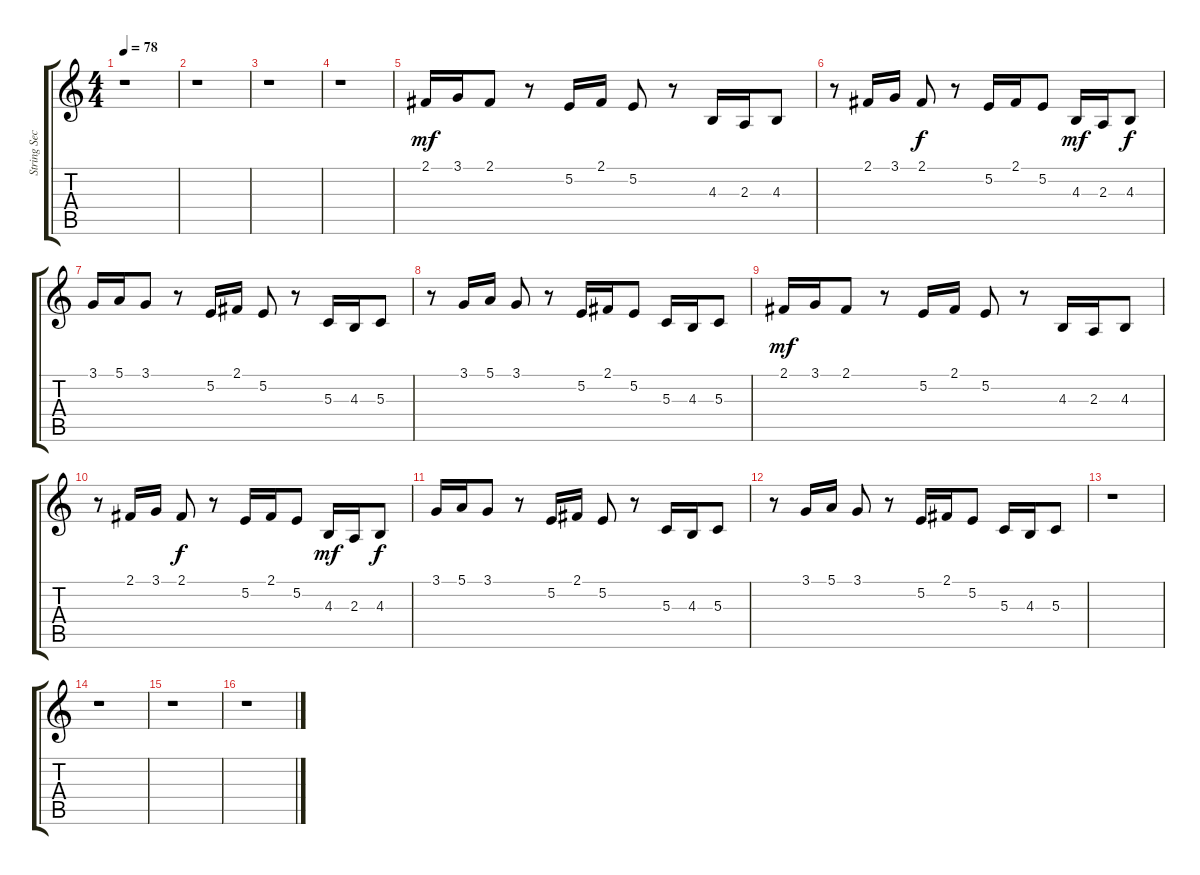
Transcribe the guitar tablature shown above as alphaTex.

\track ("String Section" "String Sec") {instrument stringensemble2}
\staff {score tabs}
\tuning (E4 B3 G3 E3 B2 E2) {hide}
\ts (4 4)
\tempo 78
\clef g2
\ks c
r.1{dy mf} |
r.1 |
r.1 |
r.1 |
2.1.16 3.1.16 2.1.8 r.8 5.2.16 2.1.16 5.2.8 r.8 4.3.16 2.3.16 4.3.8 |
r.8 2.1.16 3.1.16 2.1.8{dy f} r.8 5.2.16 2.1.16 5.2.8 4.3.16{dy mf} 2.3.16 4.3.8{dy f} |
3.1.16 5.1.16 3.1.8 r.8 5.2.16 2.1.16 5.2.8 r.8 5.3.16 4.3.16 5.3.8 |
r.8 3.1.16 5.1.16 3.1.8 r.8 5.2.16 2.1.16 5.2.8 5.3.16 4.3.16 5.3.8 |
2.1.16{dy mf} 3.1.16 2.1.8 r.8 5.2.16 2.1.16 5.2.8 r.8 4.3.16 2.3.16 4.3.8 |
r.8 2.1.16 3.1.16 2.1.8{dy f} r.8 5.2.16 2.1.16 5.2.8 4.3.16{dy mf} 2.3.16 4.3.8{dy f} |
3.1.16 5.1.16 3.1.8 r.8 5.2.16 2.1.16 5.2.8 r.8 5.3.16 4.3.16 5.3.8 |
r.8 3.1.16 5.1.16 3.1.8 r.8 5.2.16 2.1.16 5.2.8 5.3.16 4.3.16 5.3.8 |
r.1 |
r.1 |
r.1 |
r.1
